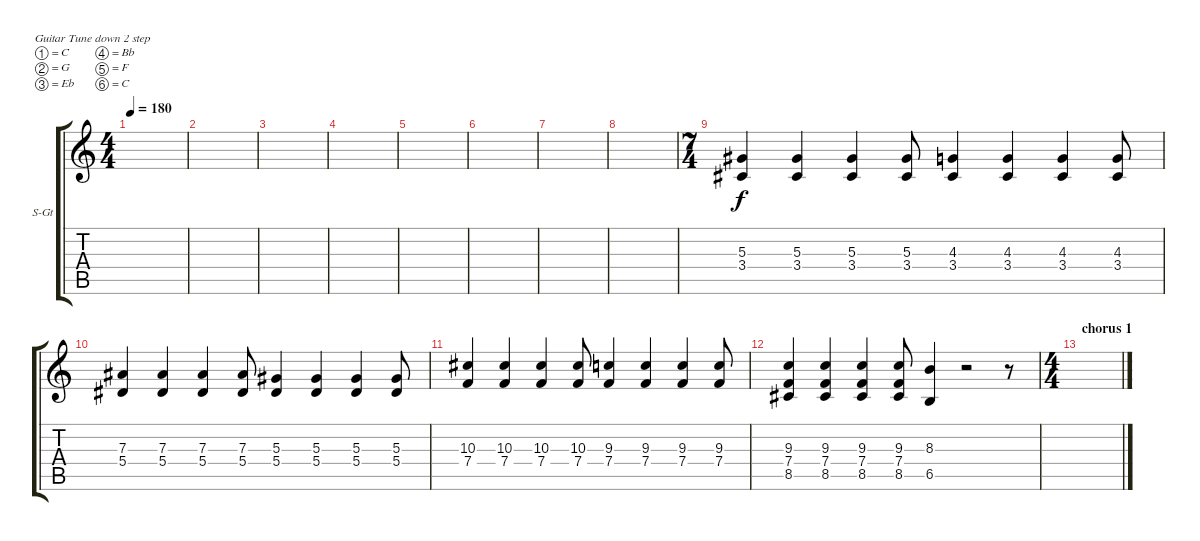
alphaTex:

\bracketExtendMode groupsimilarinstruments
\firstSystemTrackNameOrientation horizontal
\otherSystemsTrackNameOrientation horizontal
\track ("Guitar 2" "S-Gt") {instrument acousticguitarsteel}
\staff {score tabs}
\tuning (C4 G3 Eb3 Bb2 F2 C2)
\ts (4 4)
\tempo 180
\clef g2
\ks c
|
|
|
|
|
|
|
|
\ts (7 4)
(3.4 5.3).4 (3.4 5.3).4 (3.4 5.3).4 (3.4 5.3).8 (3.4 4.3).4 (3.4 4.3).4 (3.4 4.3).4 (3.4 4.3).8 |
(5.4 7.3).4 (5.4 7.3).4 (5.4 7.3).4 (5.4 7.3).8 (5.4 5.3).4 (5.4 5.3).4 (5.4 5.3).4 (5.4 5.3).8 |
(7.4 10.3).4 (7.4 10.3).4 (7.4 10.3).4 (7.4 10.3).8 (7.4 9.3).4 (7.4 9.3).4 (7.4 9.3).4 (7.4 9.3).8 |
(8.5 7.4 9.3).4 (9.3 7.4 8.5).4 (9.3 7.4 8.5).4 (9.3 7.4 8.5).8 (8.3 6.5).4 r.2 r.8 |
\ts (4 4)
\section ("" "chorus 1")
